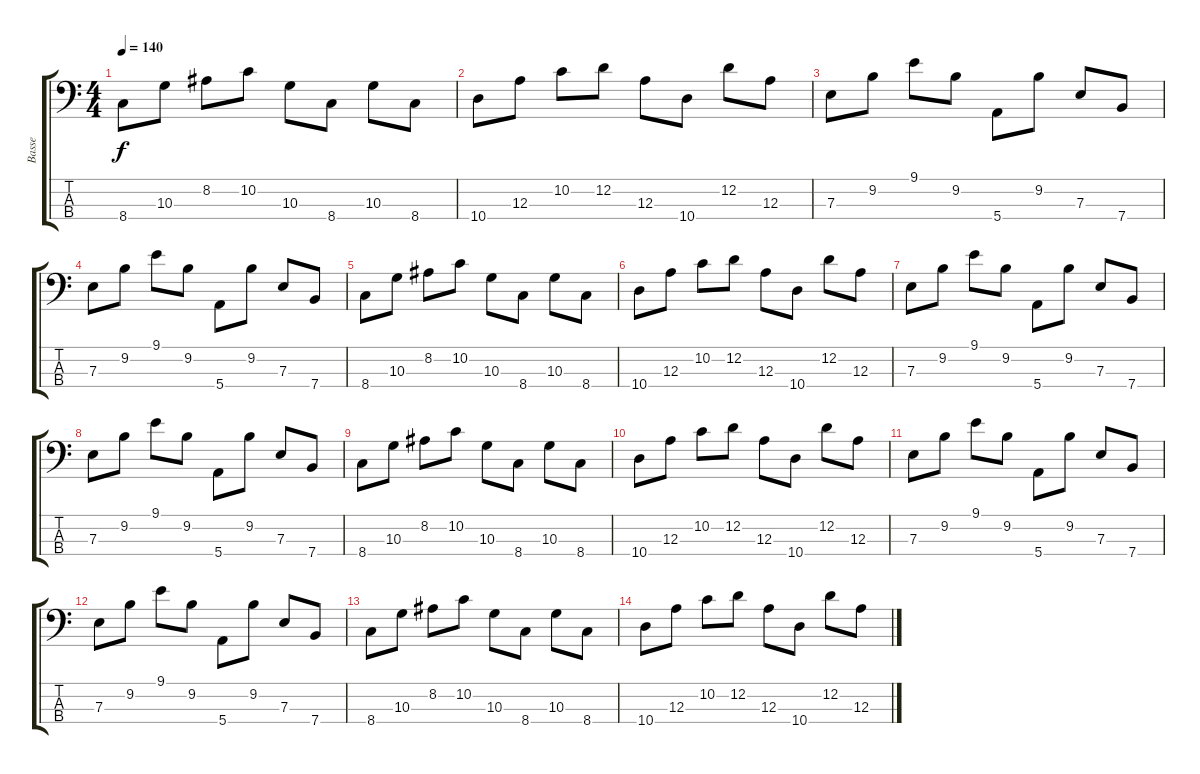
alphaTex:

\track ("Basse" "Basse") {instrument slapbass1}
\staff {score tabs}
\tuning (G2 D2 A1 E1) {hide}
\ts (4 4)
\tempo 140
\clef f4
\ks c
8.4.8{dy f} 10.3.8 8.2.8 10.2.8 10.3.8 8.4.8 10.3.8 8.4.8 |
10.4.8 12.3.8 10.2.8 12.2.8 12.3.8 10.4.8 12.2.8 12.3.8 |
7.3.8{volume 13} 9.2.8 9.1.8 9.2.8 5.4.8 9.2.8 7.3.8 7.4.8 |
7.3.8 9.2.8 9.1.8 9.2.8 5.4.8 9.2.8 7.3.8 7.4.8 |
8.4.8 10.3.8 8.2.8 10.2.8 10.3.8 8.4.8 10.3.8 8.4.8 |
10.4.8 12.3.8 10.2.8 12.2.8 12.3.8 10.4.8 12.2.8 12.3.8 |
7.3.8{volume 13} 9.2.8 9.1.8 9.2.8 5.4.8 9.2.8 7.3.8 7.4.8 |
7.3.8 9.2.8 9.1.8 9.2.8 5.4.8 9.2.8 7.3.8 7.4.8 |
8.4.8 10.3.8 8.2.8 10.2.8 10.3.8 8.4.8 10.3.8 8.4.8 |
10.4.8 12.3.8 10.2.8 12.2.8 12.3.8 10.4.8 12.2.8 12.3.8 |
7.3.8{volume 13} 9.2.8 9.1.8 9.2.8 5.4.8 9.2.8 7.3.8 7.4.8 |
7.3.8 9.2.8 9.1.8 9.2.8 5.4.8 9.2.8 7.3.8 7.4.8 |
8.4.8 10.3.8 8.2.8 10.2.8 10.3.8 8.4.8 10.3.8 8.4.8 |
10.4.8 12.3.8 10.2.8 12.2.8 12.3.8 10.4.8 12.2.8 12.3.8
